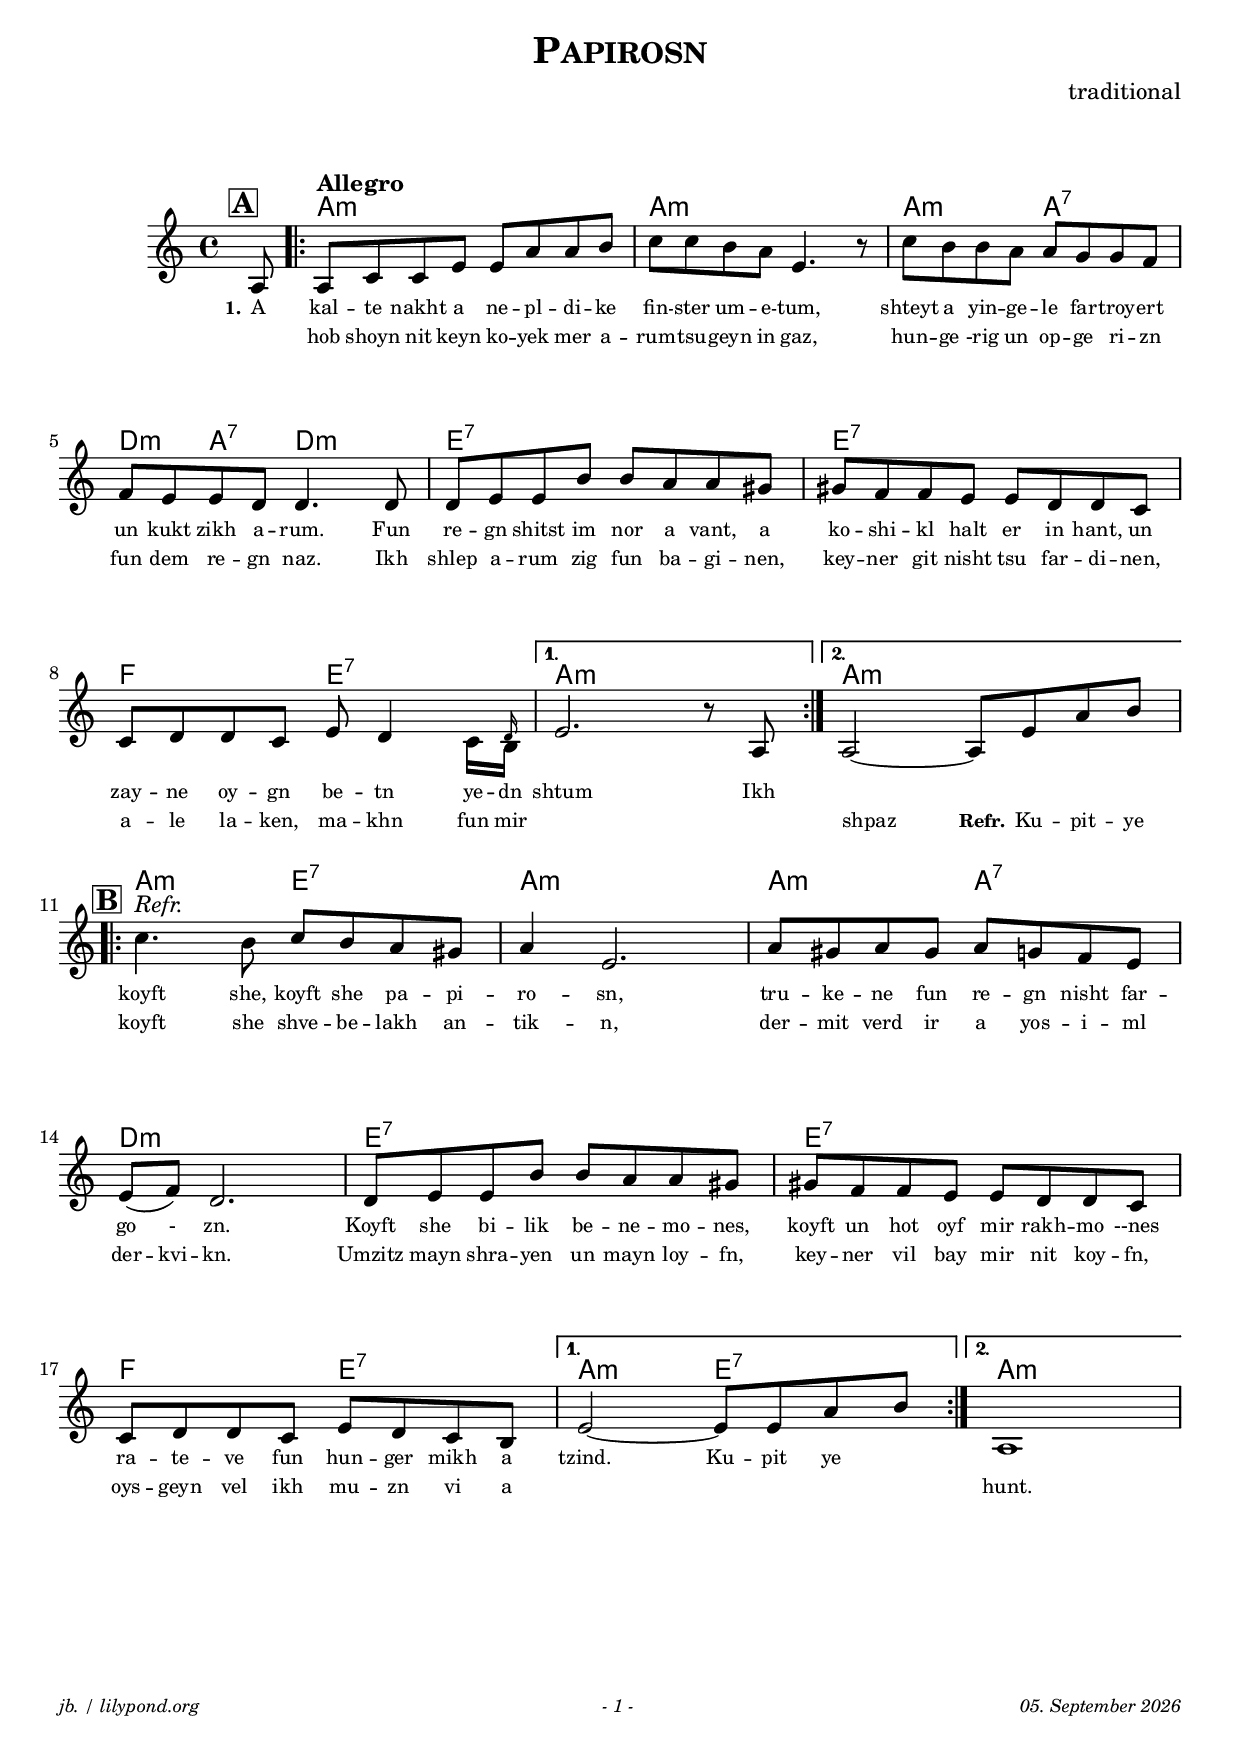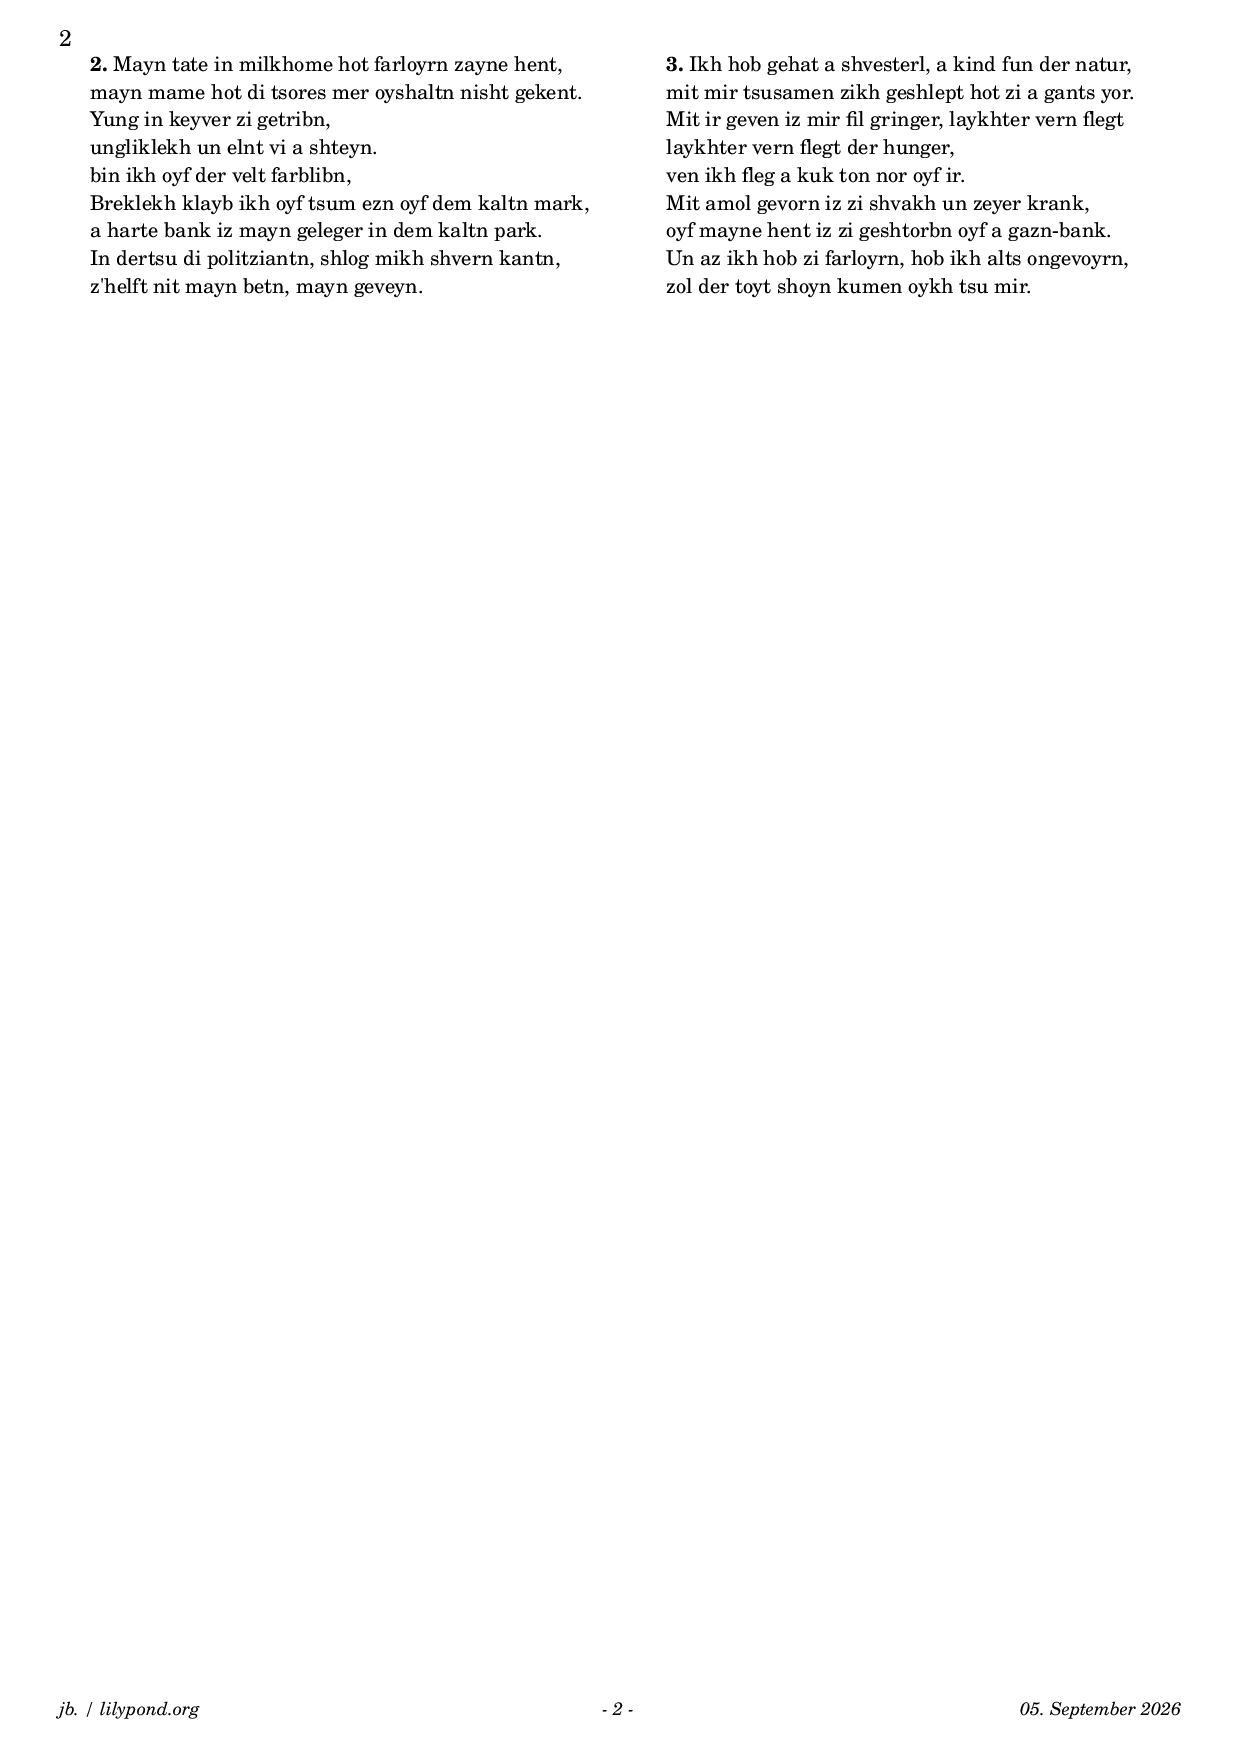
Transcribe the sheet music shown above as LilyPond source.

% tepmlate for a three parts Staff with lyrices and a repeat in it
\version "2.20.0"

\include "../_common/makros.ily"
\include "../_common/footers.ily"
\footer_common_with_pagenum 

\version "2.20.0"

\header {
  title = \markup \caps  {"Papirosn"}
  composer = "traditional"
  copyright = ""
  arranger = " "
}

\paper {
  system-system-spacing.padding = #3 % spacer between the staff group
}

\version "2.20.0"

global = {
  \key a \minor
  \time 4/4
}

\addQuote "variant" { s1*7 s2. s8 s16 d'16 } % the small "b" in bar eight
voice_vocal = \transpose c c' { 
   \clef treble
   s8*7 
   \mark \box_a 
   a,8 
   \tempo "Allegro"
   \repeat volta 2 {
     a, c c e e a a b c' c' b a e4. r8
     c'8 b b a a g g f \break 
     f e e d d4. d8 
     d8 e e b b a a gis gis f f e e d d c \break 
     c d d c e d4 \stemDown c16 
     \cueDuring "variant" #UP { b,16 } 
     \stemNeutral
     }
     
   \alternative { {e2. r8 a,8 } { a,2~ a,8 e a b}}  
   \break
   %refrain
}

voice_refrain = \transpose c c'{
   \set melismaBusyProperties = #'() % detach slurs from text!
   \mark \box_b
   \repeat volta 2
   { c'4.^\markup \italic "Refr." b8 c' b a gis a4 e2. a8 gis a gis a g f e \break
   e (f) d2. 
   d8 e e b b a a gis gis f f e e d d c c d d c e d c b, } 
   \alternative { { e2~ 8 e a b   } { a,1 }} 
   \unset melismaBusyProperties
}

voice_chords = \chordmode {
  s1 
   \repeat volta 2
   { a1:m a:m a2:m a:7 d4:m a4:7 d2:m 
     e1:7 e1:7 f2 e:7 } 
   \alternative { { a1:m} { a1:m }}  
}

voice_chords_refrain = \chordmode {
   \repeat volta 2
   { a2:m e:7 a1:m a2:m a2:7 d1:m 
     e1:7 e1:7 f2 e:7 } 
   \alternative { { a2:m e:7 } { a1:m }}  
}

\version "2.20.0"


stanza_one_first = \lyricmode 
  {\set fontSize = #-2 \set stanza = "1."
   A8 kal -- te nakht a ne -- pl -- di -- ke fin -- ster um -- e -- tum,2  
   shteyt a yin -- ge -- le far -- troy -- ert un kukt zikh a -- rum.2 
  Fun8 re -- gn shitst im nor a vant, a ko -- shi -- kl halt er in hant, 
  un zay -- ne oy -- gn be -- tn ye -- dn shtum2. Ikh
  } 

stanza_one_second = \lyricmode 
  {\set fontSize = #-2 
   ""8 hob shoyn nit keyn ko -- yek mer a -- rum -- tsu -- geyn in gaz,2 
   hun -- ge -rig un op -- ge ri -- zn fun dem re -- gn naz.2 
   Ikh shlep a -- rum zig fun ba -- gi -- nen,
   key -- ner git nisht tsu far -- di -- nen, 
   a -- le la -- ken, ma -- khn fun mir ""1 ""8 shpaz2 
   \set stanza = "Refr." Ku -- pit -- ye
  } 

refrain_first = \lyricmode {
  \set fontSize = #-2
  koyft she,  koyft she pa -- pi -- ro -- sn, 
  tru -- ke -- ne fun re -- gn nisht far -- go - zn. 
  Koyft she bi -- lik be -- ne -- mo -- nes, 
  koyft un hot oyf mir rakh -- mo --nes 
  ra -- te -- ve fun hun -- ger mikh a tzind. Ku -- pit ye
}

refrain_second = \lyricmode {
  \set fontSize = #-2
  koyft she shve -- be -- lakh an -- tik -- n, 
  der -- mit verd ir a yos -- i -- ml der8 -- kvi8 -- kn. 
  Umzitz mayn shra -- yen un mayn loy -- fn, 
  key -- ner vil bay mir nit koy -- fn, 
  oys -- geyn vel ikh mu -- zn vi a ""2 ""4 ""4 ""4 ""4 hunt. 
}


stanza_tabloid = 
  \markup \fontsize #-1 {
    \fill-line {
      \hspace #1
      \column {
        \line { \bold {2.} Mayn tate in milkhome hot farloyrn zayne hent, }
        \line { mayn mame hot di tsores mer oyshaltn nisht gekent. }
        \line { Yung in keyver zi getribn, }
        \line { ungliklekh un elnt vi a shteyn. }
        \line { bin ikh oyf der velt farblibn, }
        \line { Breklekh klayb ikh oyf tsum ezn oyf dem kaltn mark, }
        \line { a harte bank iz mayn geleger in dem kaltn park. }
        \line { In dertsu di politziantn, shlog mikh shvern kantn, }
        \line { z'helft nit mayn betn, mayn geveyn.  }
      }
      \hspace #1
      \column  {
        \line { \bold {3.} Ikh hob gehat a shvesterl, a kind fun der natur, }
        \line { mit mir tsusamen zikh geshlept hot zi a gants yor. }
        \line { Mit ir geven iz mir fil gringer, laykhter vern flegt }
        \line { laykhter vern flegt der hunger, }
        \line { ven ikh fleg a kuk ton nor oyf ir.  }
        \line { Mit amol gevorn iz zi shvakh un zeyer krank, }
        \line { oyf mayne hent iz zi geshtorbn oyf a gazn-bank. }
        \line { Un az ikh hob zi farloyrn, hob ikh alts ongevoyrn, }
        \line { zol der toyt shoyn kumen oykh tsu mir. }
      }
      \hspace #1
    }
  }
  


\markup \vspace #0 % space between header and score

\score 
{
%\unfoldRepeats{
  <<
  \new ChordNames {\voice_chords \voice_chords_refrain}
  
  \new Voice = "stanza" { 
    { \global \voice_vocal } 
    \new Voice = "refrain" { \voice_refrain} 
    }
   
  \new Lyrics \lyricsto "stanza"
    \stanza_one_first
  \new Lyrics \lyricsto "stanza"
    \stanza_one_second
    
  \new Lyrics \lyricsto "refrain"
    \refrain_first
  \new Lyrics \lyricsto "refrain"
    \refrain_second
  >>

%}
  \layout { }
  \midi { \tempo 4=120 }
}

\markup \vspace #2 % space between header and score

\stanza_tabloid